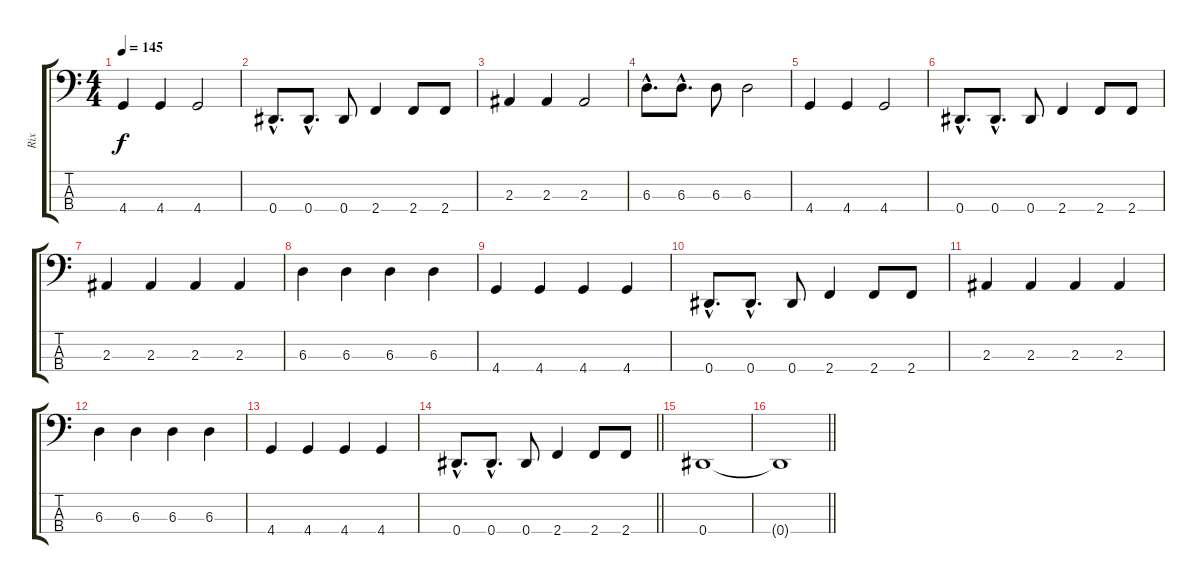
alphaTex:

\track ("Rix" "Rix") {instrument electricbasspick}
\staff {score tabs}
\tuning (Gb2 Db2 Ab1 Eb1) {hide}
\ts (4 4)
\tempo 145
\clef f4
\ks c
4.4.4{dy f} 4.4.4 4.4.2 |
0.4{hac}.8{d} 0.4{hac}.8{d} 0.4.8 2.4.4 2.4.8 2.4.8 |
2.3.4 2.3.4 2.3.2 |
6.3{hac}.8{d} 6.3{hac}.8{d} 6.3.8 6.3.2 |
4.4.4 4.4.4 4.4.2 |
0.4{hac}.8{d} 0.4{hac}.8{d} 0.4.8 2.4.4 2.4.8 2.4.8 |
2.3.4 2.3.4 2.3.4 2.3.4 |
6.3.4 6.3.4 6.3.4 6.3.4 |
4.4.4 4.4.4 4.4.4 4.4.4 |
0.4{hac}.8{d} 0.4{hac}.8{d} 0.4.8 2.4.4 2.4.8 2.4.8 |
2.3.4 2.3.4 2.3.4 2.3.4 |
6.3.4 6.3.4 6.3.4 6.3.4 |
4.4.4 4.4.4 4.4.4 4.4.4 |
\barLineRight lightlight
0.4{hac}.8{d} 0.4{hac}.8{d} 0.4.8 2.4.4 2.4.8 2.4.8 |
0.4.1 |
\barLineRight lightlight
0.4{t}.1
